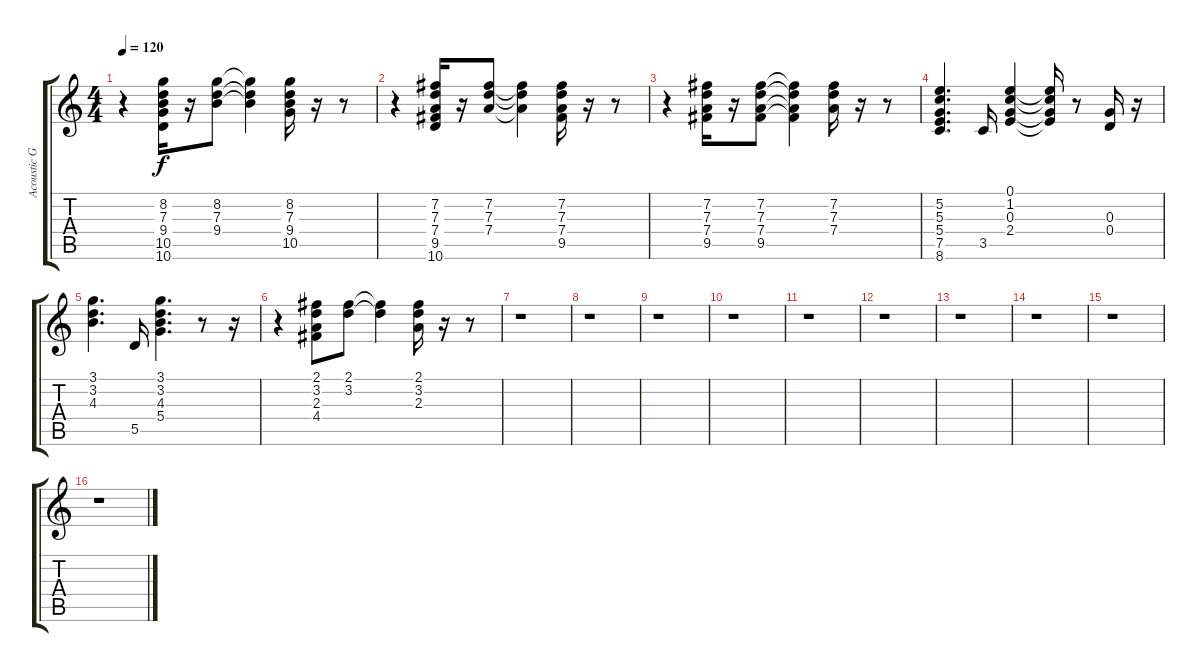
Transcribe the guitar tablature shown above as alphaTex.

\track ("Acoustic Guitar (Steel)" "Acoustic G") {instrument acousticguitarsteel}
\staff {score tabs}
\tuning (E4 B3 G3 D3 A2 E2) {hide}
\ts (4 4)
\tempo 120
\clef g2
\ks c
r.4{dy f} (8.2 7.3 9.4 10.5 10.6).16 r.16 (8.2 7.3 9.4).8 (8.2{t} 7.3{t} 9.4{t}).4 (8.2 7.3 9.4 10.5).16 r.16 r.8 |
r.4 (7.2 7.3 7.4 9.5 10.6).16 r.16 (7.2 7.3 7.4).8 (7.2{t} 7.3{t} 7.4{t}).4 (7.2 7.3 7.4 9.5).16 r.16 r.8 |
r.4 (7.2 7.3 7.4 9.5).16 r.16 (7.2 7.3 7.4 9.5).8 (7.2{t} 7.3{t} 7.4{t} 9.5{t}).4 (7.2 7.3 7.4).16 r.16 r.8 |
(5.2 5.3 5.4 7.5 8.6).4{d} 3.5.16 (0.1 1.2 0.3 2.4).4 (0.1{t} 1.2{t} 0.3{t} 2.4{t}).16 r.8 (0.3 0.4).16 r.16 |
(3.1 3.2 4.3).4{d} 5.5.16 (3.1 3.2 4.3 5.4).4{d} r.8 r.16 |
r.4 (2.1 3.2 2.3 4.4).8 (2.1 3.2).8 (2.1{t} 3.2{t}).4 (2.1 3.2 2.3).16 r.16 r.8 |
r.1 |
r.1 |
r.1 |
r.1 |
r.1 |
r.1 |
r.1 |
r.1 |
r.1 |
r.1
